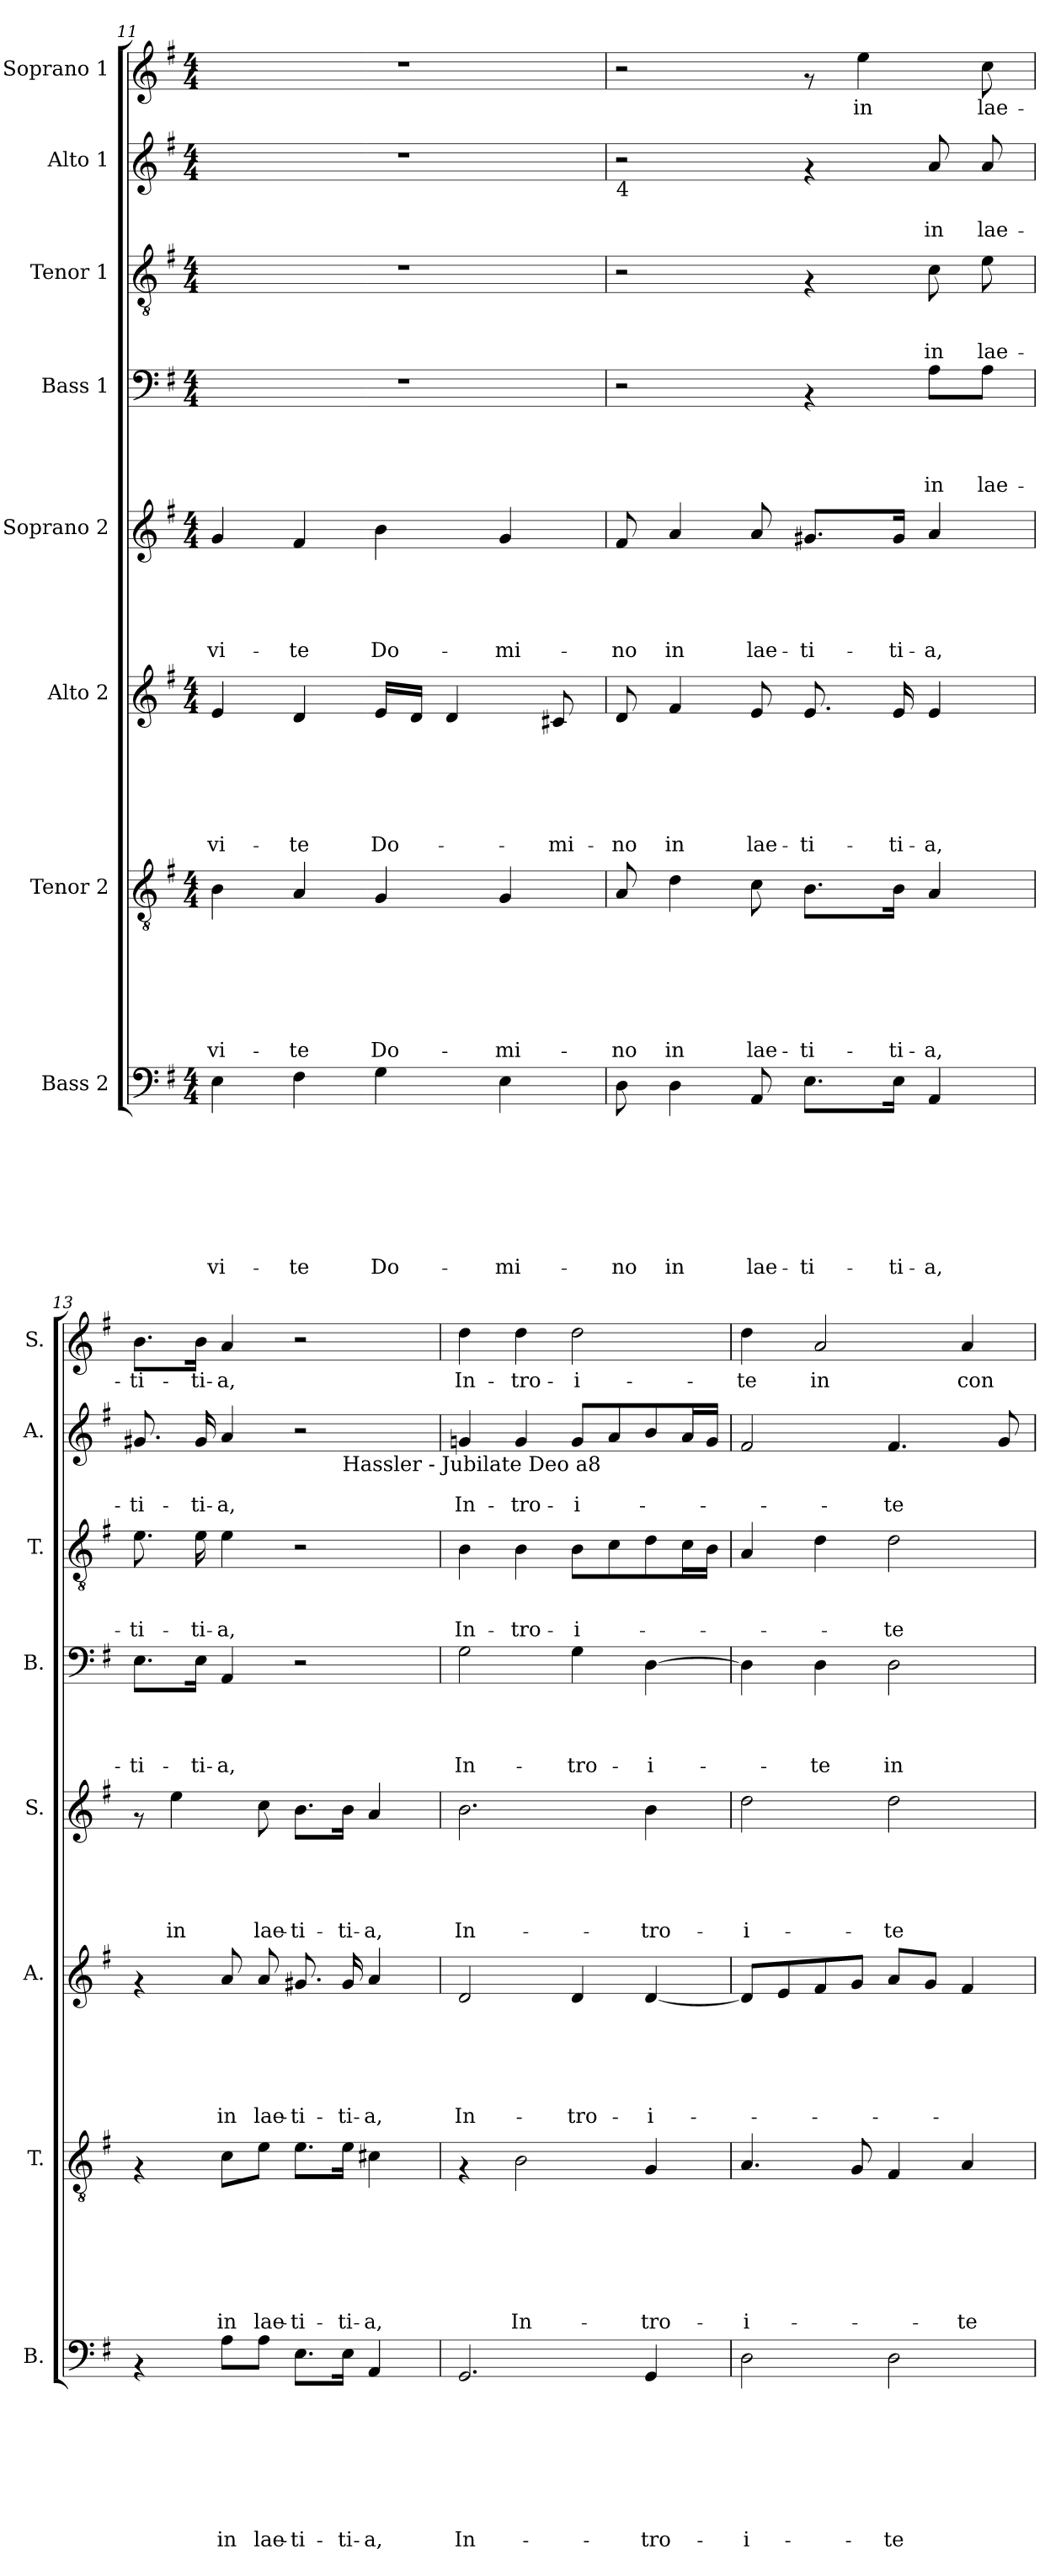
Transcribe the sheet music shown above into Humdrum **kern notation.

**kern	**text	**text	**text	**text	**text	**text	**text	**text	**kern	**text	**text	**text	**text	**text	**text	**text	**kern	**text	**text	**text	**text	**text	**text	**kern	**text	**text	**text	**text	**text	**kern	**text	**text	**text	**text	**kern	**text	**text	**text	**kern	**text	**text	**kern	**text
*part8	*part8	*part8	*part8	*part8	*part8	*part8	*part8	*part8	*part7	*part7	*part7	*part7	*part7	*part7	*part7	*part7	*part6	*part6	*part6	*part6	*part6	*part6	*part6	*part5	*part5	*part5	*part5	*part5	*part5	*part4	*part4	*part4	*part4	*part4	*part3	*part3	*part3	*part3	*part2	*part2	*part2	*part1	*part1
*staff8	*staff8	*staff8	*staff8	*staff8	*staff8	*staff8	*staff8	*staff8	*staff7	*staff7	*staff7	*staff7	*staff7	*staff7	*staff7	*staff7	*staff6	*staff6	*staff6	*staff6	*staff6	*staff6	*staff6	*staff5	*staff5	*staff5	*staff5	*staff5	*staff5	*staff4	*staff4	*staff4	*staff4	*staff4	*staff3	*staff3	*staff3	*staff3	*staff2	*staff2	*staff2	*staff1	*staff1
*I"Bass 2	*	*	*	*	*	*	*	*	*I"Tenor 2	*	*	*	*	*	*	*	*I"Alto 2	*	*	*	*	*	*	*I"Soprano 2	*	*	*	*	*	*I"Bass 1	*	*	*	*	*I"Tenor 1	*	*	*	*I"Alto 1	*	*	*I"Soprano 1	*
*I'B.	*	*	*	*	*	*	*	*	*I'T.	*	*	*	*	*	*	*	*I'A.	*	*	*	*	*	*	*I'S.	*	*	*	*	*	*I'B.	*	*	*	*	*I'T.	*	*	*	*I'A.	*	*	*I'S.	*
*clefF4	*	*	*	*	*	*	*	*	*clefGv2	*	*	*	*	*	*	*	*clefG2	*	*	*	*	*	*	*clefG2	*	*	*	*	*	*clefF4	*	*	*	*	*clefGv2	*	*	*	*clefG2	*	*	*clefG2	*
*k[f#]	*	*	*	*	*	*	*	*	*k[f#]	*	*	*	*	*	*	*	*k[f#]	*	*	*	*	*	*	*k[f#]	*	*	*	*	*	*k[f#]	*	*	*	*	*k[f#]	*	*	*	*k[f#]	*	*	*k[f#]	*
*G:	*	*	*	*	*	*	*	*	*G:	*	*	*	*	*	*	*	*G:	*	*	*	*	*	*	*G:	*	*	*	*	*	*G:	*	*	*	*	*G:	*	*	*	*G:	*	*	*G:	*
*M4/4	*	*	*	*	*	*	*	*	*M4/4	*	*	*	*	*	*	*	*M4/4	*	*	*	*	*	*	*M4/4	*	*	*	*	*	*M4/4	*	*	*	*	*M4/4	*	*	*	*M4/4	*	*	*M4/4	*
=11	=11	=11	=11	=11	=11	=11	=11	=11	=11	=11	=11	=11	=11	=11	=11	=11	=11	=11	=11	=11	=11	=11	=11	=11	=11	=11	=11	=11	=11	=11	=11	=11	=11	=11	=11	=11	=11	=11	=11	=11	=11	=11	=11
!	!	!	!	!	!	!	!	!LO:LY:b	!	!	!	!	!	!	!	!LO:LY:b	!	!	!	!	!	!	!LO:LY:b	!	!	!	!	!	!LO:LY:b	!	!	!	!	!	!	!	!	!	!	!	!	!	!
4E\	.	.	.	.	.	.	.	-vi-	4B\	.	.	.	.	.	.	-vi-	4e/	.	.	.	.	.	-vi-	4g/	.	.	.	.	-vi-	1r	.	.	.	.	1r	.	.	.	1r	.	.	1r	.
!	!	!	!	!	!	!	!	!LO:LY:b	!	!	!	!	!	!	!	!LO:LY:b	!	!	!	!	!	!	!LO:LY:b	!	!	!	!	!	!LO:LY:b	!	!	!	!	!	!	!	!	!	!	!	!	!	!
4F#\	.	.	.	.	.	.	.	-te	4A/	.	.	.	.	.	.	-te	4d/	.	.	.	.	.	-te	4f#/	.	.	.	.	-te	.	.	.	.	.	.	.	.	.	.	.	.	.	.
!	!	!	!	!	!	!	!	!LO:LY:b	!	!	!	!	!	!	!	!LO:LY:b	!	!	!	!	!	!	!LO:LY:b	!	!	!	!	!	!LO:LY:b	!	!	!	!	!	!	!	!	!	!	!	!	!	!
4G\	.	.	.	.	.	.	.	Do-	4G/	.	.	.	.	.	.	Do-	16e/LL	.	.	.	.	.	Do-	4b\	.	.	.	.	Do-	.	.	.	.	.	.	.	.	.	.	.	.	.	.
.	.	.	.	.	.	.	.	.	.	.	.	.	.	.	.	.	16d/JJ	.	.	.	.	.	.	.	.	.	.	.	.	.	.	.	.	.	.	.	.	.	.	.	.	.	.
.	.	.	.	.	.	.	.	.	.	.	.	.	.	.	.	.	4d/	.	.	.	.	.	.	.	.	.	.	.	.	.	.	.	.	.	.	.	.	.	.	.	.	.	.
!	!	!	!	!	!	!	!	!LO:LY:b	!	!	!	!	!	!	!	!LO:LY:b	!	!	!	!	!	!	!	!	!	!	!	!	!LO:LY:b	!	!	!	!	!	!	!	!	!	!	!	!	!	!
4E\	.	.	.	.	.	.	.	-mi-	4G/	.	.	.	.	.	.	-mi-	.	.	.	.	.	.	.	4g/	.	.	.	.	-mi-	.	.	.	.	.	.	.	.	.	.	.	.	.	.
!	!	!	!	!	!	!	!	!	!	!	!	!	!	!	!	!	!	!	!	!	!	!	!LO:LY:b	!	!	!	!	!	!	!	!	!	!	!	!	!	!	!	!	!	!	!	!
.	.	.	.	.	.	.	.	.	.	.	.	.	.	.	.	.	8c#X/	.	.	.	.	.	-mi-	.	.	.	.	.	.	.	.	.	.	.	.	.	.	.	.	.	.	.	.
!!LO:PB:g=z
=12	=12	=12	=12	=12	=12	=12	=12	=12	=12	=12	=12	=12	=12	=12	=12	=12	=12	=12	=12	=12	=12	=12	=12	=12	=12	=12	=12	=12	=12	=12	=12	=12	=12	=12	=12	=12	=12	=12	=12	=12	=12	=12	=12
!	!	!	!	!	!	!	!	!	!	!	!	!	!	!	!	!	!	!	!	!	!	!	!	!	!	!	!	!	!	!	!	!	!	!	!	!	!	!	!LO:TX:b:t=4	!	!	!	!
!	!	!	!	!	!	!	!	!LO:LY:b	!	!	!	!	!	!	!	!LO:LY:b	!	!	!	!	!	!	!LO:LY:b	!	!	!	!	!	!LO:LY:b	!	!	!	!	!	!	!	!	!	!	!	!	!	!
8D\	.	.	.	.	.	.	.	-no	8A/	.	.	.	.	.	.	-no	8d/	.	.	.	.	.	-no	8f#/	.	.	.	.	-no	2r	.	.	.	.	2r	.	.	.	2r	.	.	2r	.
!	!	!	!	!	!	!	!	!LO:LY:b	!	!	!	!	!	!	!	!LO:LY:b	!	!	!	!	!	!	!LO:LY:b	!	!	!	!	!	!LO:LY:b	!	!	!	!	!	!	!	!	!	!	!	!	!	!
4D\	.	.	.	.	.	.	.	in	4d\	.	.	.	.	.	.	in	4f#/	.	.	.	.	.	in	4a/	.	.	.	.	in	.	.	.	.	.	.	.	.	.	.	.	.	.	.
!	!	!	!	!	!	!	!	!LO:LY:b	!	!	!	!	!	!	!	!LO:LY:b	!	!	!	!	!	!	!LO:LY:b	!	!	!	!	!	!LO:LY:b	!	!	!	!	!	!	!	!	!	!	!	!	!	!
8AA/	.	.	.	.	.	.	.	lae-	8c\	.	.	.	.	.	.	lae-	8e/	.	.	.	.	.	lae-	8a/	.	.	.	.	lae-	.	.	.	.	.	.	.	.	.	.	.	.	.	.
!	!	!	!	!	!	!	!	!LO:LY:b	!	!	!	!	!	!	!	!LO:LY:b	!	!	!	!	!	!	!LO:LY:b	!	!	!	!	!	!LO:LY:b	!	!	!	!	!	!	!	!	!	!	!	!	!	!
8.E\L	.	.	.	.	.	.	.	-ti-	8.B\L	.	.	.	.	.	.	-ti-	8.e/	.	.	.	.	.	-ti-	8.g#X/L	.	.	.	.	-ti-	4rAA	.	.	.	.	4rF	.	.	.	4rf	.	.	8rf	.
!	!	!	!	!	!	!	!	!	!	!	!	!	!	!	!	!	!	!	!	!	!	!	!	!	!	!	!	!	!	!	!	!	!	!	!	!	!	!	!	!	!	!	!LO:LY:b
.	.	.	.	.	.	.	.	.	.	.	.	.	.	.	.	.	.	.	.	.	.	.	.	.	.	.	.	.	.	.	.	.	.	.	.	.	.	.	.	.	.	4ee\	in
!	!	!	!	!	!	!	!	!LO:LY:b	!	!	!	!	!	!	!	!LO:LY:b	!	!	!	!	!	!	!LO:LY:b	!	!	!	!	!	!LO:LY:b	!	!	!	!	!	!	!	!	!	!	!	!	!	!
16E\Jk	.	.	.	.	.	.	.	-ti-	16B\Jk	.	.	.	.	.	.	-ti-	16e/	.	.	.	.	.	-ti-	16g#/Jk	.	.	.	.	-ti-	.	.	.	.	.	.	.	.	.	.	.	.	.	.
!	!	!	!	!	!	!	!	!LO:LY:b	!	!	!	!	!	!	!	!LO:LY:b	!	!	!	!	!	!	!LO:LY:b	!	!	!	!	!	!LO:LY:b	!	!	!	!	!LO:LY:b	!	!	!	!LO:LY:b	!	!	!LO:LY:b	!	!
4AA/	.	.	.	.	.	.	.	-a,	4A/	.	.	.	.	.	.	-a,	4e/	.	.	.	.	.	-a,	4a/	.	.	.	.	-a,	8A\L	.	.	.	in	8c\	.	.	in	8a/	.	in	.	.
!	!	!	!	!	!	!	!	!	!	!	!	!	!	!	!	!	!	!	!	!	!	!	!	!	!	!	!	!	!	!	!	!	!	!LO:LY:b	!	!	!	!LO:LY:b	!	!	!LO:LY:b	!	!LO:LY:b
.	.	.	.	.	.	.	.	.	.	.	.	.	.	.	.	.	.	.	.	.	.	.	.	.	.	.	.	.	.	8A\J	.	.	.	lae-	8e\	.	.	lae-	8a/	.	lae-	8cc\	lae-
=13	=13	=13	=13	=13	=13	=13	=13	=13	=13	=13	=13	=13	=13	=13	=13	=13	=13	=13	=13	=13	=13	=13	=13	=13	=13	=13	=13	=13	=13	=13	=13	=13	=13	=13	=13	=13	=13	=13	=13	=13	=13	=13	=13
!	!	!	!	!	!	!	!	!	!	!	!	!	!	!	!	!	!	!	!	!	!	!	!	!	!	!	!	!	!	!	!	!	!	!LO:LY:b	!	!	!	!LO:LY:b	!	!	!LO:LY:b	!	!LO:LY:b
*	*	*	*	*	*	*	*	*	*	*	*	*	*	*	*	*	*	*	*	*	*	*	*	*	*	*	*	*	*	*	*	*	*	*	*	*	*	*	*^	*	*	*	*
4rAA	.	.	.	.	.	.	.	.	4rF	.	.	.	.	.	.	.	4rf	.	.	.	.	.	.	8rf	.	.	.	.	.	8.E\L	.	.	.	-ti-	8.e\	.	.	-ti-	8.g#X/	2ryy	.	-ti-	8.b\L	-ti-
!	!	!	!	!	!	!	!	!	!	!	!	!	!	!	!	!	!	!	!	!	!	!	!	!	!	!	!	!	!LO:LY:b	!	!	!	!	!	!	!	!	!	!	!	!	!	!	!
.	.	.	.	.	.	.	.	.	.	.	.	.	.	.	.	.	.	.	.	.	.	.	.	4ee\	.	.	.	.	in	.	.	.	.	.	.	.	.	.	.	.	.	.	.	.
!	!	!	!	!	!	!	!	!	!	!	!	!	!	!	!	!	!	!	!	!	!	!	!	!	!	!	!	!	!	!	!	!	!	!LO:LY:b	!	!	!	!LO:LY:b	!	!	!	!LO:LY:b	!	!LO:LY:b
.	.	.	.	.	.	.	.	.	.	.	.	.	.	.	.	.	.	.	.	.	.	.	.	.	.	.	.	.	.	16E\Jk	.	.	.	-ti-	16e\	.	.	-ti-	16g#/	.	.	-ti-	16b\Jk	-ti-
!	!	!	!	!	!	!	!	!LO:LY:b	!	!	!	!	!	!	!	!LO:LY:b	!	!	!	!	!	!	!LO:LY:b	!	!	!	!	!	!	!	!	!	!	!LO:LY:b	!	!	!	!LO:LY:b	!	!	!	!LO:LY:b	!	!LO:LY:b
8A\L	.	.	.	.	.	.	.	in	8c\L	.	.	.	.	.	.	in	8a/	.	.	.	.	.	in	.	.	.	.	.	.	4AA/	.	.	.	-a,	4e\	.	.	-a,	4a/	.	.	-a,	4a/	-a,
!	!	!	!	!	!	!	!	!LO:LY:b	!	!	!	!	!	!	!	!LO:LY:b	!	!	!	!	!	!	!LO:LY:b	!	!	!	!	!	!LO:LY:b	!	!	!	!	!	!	!	!	!	!	!	!	!	!	!
8A\J	.	.	.	.	.	.	.	lae-	8e\J	.	.	.	.	.	.	lae-	8a/	.	.	.	.	.	lae-	8cc\	.	.	.	.	lae-	.	.	.	.	.	.	.	.	.	.	.	.	.	.	.
!	!	!	!	!	!	!	!	!LO:LY:b	!	!	!	!	!	!	!	!LO:LY:b	!	!	!	!	!	!	!LO:LY:b	!	!	!	!	!	!LO:LY:b	!	!	!	!	!	!	!	!	!	!	!	!	!	!	!
8.E\L	.	.	.	.	.	.	.	-ti-	8.e\L	.	.	.	.	.	.	-ti-	8.g#X/	.	.	.	.	.	-ti-	8.b\L	.	.	.	.	-ti-	2r	.	.	.	.	2r	.	.	.	2r	8.ryy	.	.	2r	.
!	!	!	!	!	!	!	!	!	!	!	!	!	!	!	!	!	!	!	!	!	!	!	!	!	!	!	!	!	!	!	!	!	!	!	!	!	!	!	!	!LO:TX:b:t=Hassler - Jubilate Deo a8	!	!	!	!
!	!	!	!	!	!	!	!	!LO:LY:b	!	!	!	!	!	!	!	!LO:LY:b	!	!	!	!	!	!	!LO:LY:b	!	!	!	!	!	!LO:LY:b	!	!	!	!	!	!	!	!	!	!	!	!	!	!	!
16E\Jk	.	.	.	.	.	.	.	-ti-	16e\Jk	.	.	.	.	.	.	-ti-	16g#/	.	.	.	.	.	-ti-	16b\Jk	.	.	.	.	-ti-	.	.	.	.	.	.	.	.	.	.	4ryy	.	.	.	.
!	!	!	!	!	!	!	!	!LO:LY:b	!	!	!	!	!	!	!	!LO:LY:b	!	!	!	!	!	!	!LO:LY:b	!	!	!	!	!	!LO:LY:b	!	!	!	!	!	!	!	!	!	!	!	!	!	!	!
4AA/	.	.	.	.	.	.	.	-a,	4c#X\	.	.	.	.	.	.	-a,	4a/	.	.	.	.	.	-a,	4a/	.	.	.	.	-a,	.	.	.	.	.	.	.	.	.	.	.	.	.	.	.
.	.	.	.	.	.	.	.	.	.	.	.	.	.	.	.	.	.	.	.	.	.	.	.	.	.	.	.	.	.	.	.	.	.	.	.	.	.	.	.	16ryy	.	.	.	.
=14	=14	=14	=14	=14	=14	=14	=14	=14	=14	=14	=14	=14	=14	=14	=14	=14	=14	=14	=14	=14	=14	=14	=14	=14	=14	=14	=14	=14	=14	=14	=14	=14	=14	=14	=14	=14	=14	=14	=14	=14	=14	=14	=14	=14
!	!	!	!	!	!	!	!	!LO:LY:b	!	!	!	!	!	!	!	!	!	!	!	!	!	!	!LO:LY:b	!	!	!	!	!	!LO:LY:b	!	!	!	!	!LO:LY:b	!	!	!	!LO:LY:b	!	!	!	!LO:LY:b	!	!LO:LY:b
*	*	*	*	*	*	*	*	*	*	*	*	*	*	*	*	*	*	*	*	*	*	*	*	*	*	*	*	*	*	*	*	*	*	*	*	*	*	*	*v	*v	*	*	*	*
2.GG/	.	.	.	.	.	.	.	In-	4rF	.	.	.	.	.	.	.	2d/	.	.	.	.	.	In-	2.b\	.	.	.	.	In-	2G\	.	.	.	In-	4B\	.	.	In-	4gn/	.	In-	4dd\	In-
!	!	!	!	!	!	!	!	!	!	!	!	!	!	!	!	!LO:LY:b	!	!	!	!	!	!	!	!	!	!	!	!	!	!	!	!	!	!	!	!	!	!LO:LY:b	!	!	!LO:LY:b	!	!LO:LY:b
.	.	.	.	.	.	.	.	.	2B\	.	.	.	.	.	.	In-	.	.	.	.	.	.	.	.	.	.	.	.	.	.	.	.	.	.	4B\	.	.	-tro-	4g/	.	-tro-	4dd\	-tro-
!	!	!	!	!	!	!	!	!	!	!	!	!	!	!	!	!	!	!	!	!	!	!	!LO:LY:b	!	!	!	!	!	!	!	!	!	!	!LO:LY:b	!	!	!	!LO:LY:b	!	!	!LO:LY:b	!	!LO:LY:b
.	.	.	.	.	.	.	.	.	.	.	.	.	.	.	.	.	4d/	.	.	.	.	.	-tro-	.	.	.	.	.	.	4G\	.	.	.	-tro-	8B\L	.	.	-i-	8g/L	.	-i-	2dd\	-i-
.	.	.	.	.	.	.	.	.	.	.	.	.	.	.	.	.	.	.	.	.	.	.	.	.	.	.	.	.	.	.	.	.	.	.	8c\	.	.	.	8a/	.	.	.	.
!	!	!	!	!	!	!	!	!LO:LY:b	!	!	!	!	!	!	!	!LO:LY:b	!	!	!	!	!	!	!LO:LY:b	!	!	!	!	!	!LO:LY:b	!	!	!	!	!LO:LY:b	!	!	!	!	!	!	!	!	!
4GG/	.	.	.	.	.	.	.	-tro-	4G/	.	.	.	.	.	.	-tro-	[<4d/	.	.	.	.	.	-i-	4b\	.	.	.	.	-tro-	[>4D\	.	.	.	-i-	8d\	.	.	.	8b/	.	.	.	.
.	.	.	.	.	.	.	.	.	.	.	.	.	.	.	.	.	.	.	.	.	.	.	.	.	.	.	.	.	.	.	.	.	.	.	16c\L	.	.	.	16a/L	.	.	.	.
.	.	.	.	.	.	.	.	.	.	.	.	.	.	.	.	.	.	.	.	.	.	.	.	.	.	.	.	.	.	.	.	.	.	.	16B\JJ	.	.	.	16g/JJ	.	.	.	.
=15	=15	=15	=15	=15	=15	=15	=15	=15	=15	=15	=15	=15	=15	=15	=15	=15	=15	=15	=15	=15	=15	=15	=15	=15	=15	=15	=15	=15	=15	=15	=15	=15	=15	=15	=15	=15	=15	=15	=15	=15	=15	=15	=15
!	!	!	!	!	!	!	!	!LO:LY:b	!	!	!	!	!	!	!	!LO:LY:b	!	!	!	!	!	!	!	!	!	!	!	!	!LO:LY:b	!	!	!	!	!	!	!	!	!	!	!	!	!	!LO:LY:b
2D\	.	.	.	.	.	.	.	-i-	4.A/	.	.	.	.	.	.	-i-	8d/L]	.	.	.	.	.	.	2dd\	.	.	.	.	-i-	4D\]	.	.	.	.	4A/	.	.	.	2f#/	.	.	4dd\	-te
.	.	.	.	.	.	.	.	.	.	.	.	.	.	.	.	.	8e/	.	.	.	.	.	.	.	.	.	.	.	.	.	.	.	.	.	.	.	.	.	.	.	.	.	.
!	!	!	!	!	!	!	!	!	!	!	!	!	!	!	!	!	!	!	!	!	!	!	!	!	!	!	!	!	!	!	!	!	!	!LO:LY:b	!	!	!	!	!	!	!	!	!LO:LY:b
.	.	.	.	.	.	.	.	.	.	.	.	.	.	.	.	.	8f#/	.	.	.	.	.	.	.	.	.	.	.	.	4D\	.	.	.	-te	4d\	.	.	.	.	.	.	2a/	in
.	.	.	.	.	.	.	.	.	8G/	.	.	.	.	.	.	.	8g/J	.	.	.	.	.	.	.	.	.	.	.	.	.	.	.	.	.	.	.	.	.	.	.	.	.	.
!	!	!	!	!	!	!	!	!LO:LY:b	!	!	!	!	!	!	!	!	!	!	!	!	!	!	!	!	!	!	!	!	!LO:LY:b	!	!	!	!	!LO:LY:b	!	!	!	!LO:LY:b	!	!	!LO:LY:b	!	!
2D\	.	.	.	.	.	.	.	-te	4F#/	.	.	.	.	.	.	.	8a/L	.	.	.	.	.	.	2dd\	.	.	.	.	-te	2D\	.	.	.	in	2d\	.	.	-te	4.f#/	.	-te	.	.
.	.	.	.	.	.	.	.	.	.	.	.	.	.	.	.	.	8g/J	.	.	.	.	.	.	.	.	.	.	.	.	.	.	.	.	.	.	.	.	.	.	.	.	.	.
!	!	!	!	!	!	!	!	!	!	!	!	!	!	!	!	!LO:LY:b	!	!	!	!	!	!	!	!	!	!	!	!	!	!	!	!	!	!	!	!	!	!	!	!	!	!	!LO:LY:b
.	.	.	.	.	.	.	.	.	4A/	.	.	.	.	.	.	-te	4f#/	.	.	.	.	.	.	.	.	.	.	.	.	.	.	.	.	.	.	.	.	.	.	.	.	4a/	con-
.	.	.	.	.	.	.	.	.	.	.	.	.	.	.	.	.	.	.	.	.	.	.	.	.	.	.	.	.	.	.	.	.	.	.	.	.	.	.	8g/	.	.	.	.
=	=	=	=	=	=	=	=	=	=	=	=	=	=	=	=	=	=	=	=	=	=	=	=	=	=	=	=	=	=	=	=	=	=	=	=	=	=	=	=	=	=	=	=
*-	*-	*-	*-	*-	*-	*-	*-	*-	*-	*-	*-	*-	*-	*-	*-	*-	*-	*-	*-	*-	*-	*-	*-	*-	*-	*-	*-	*-	*-	*-	*-	*-	*-	*-	*-	*-	*-	*-	*-	*-	*-	*-	*-
